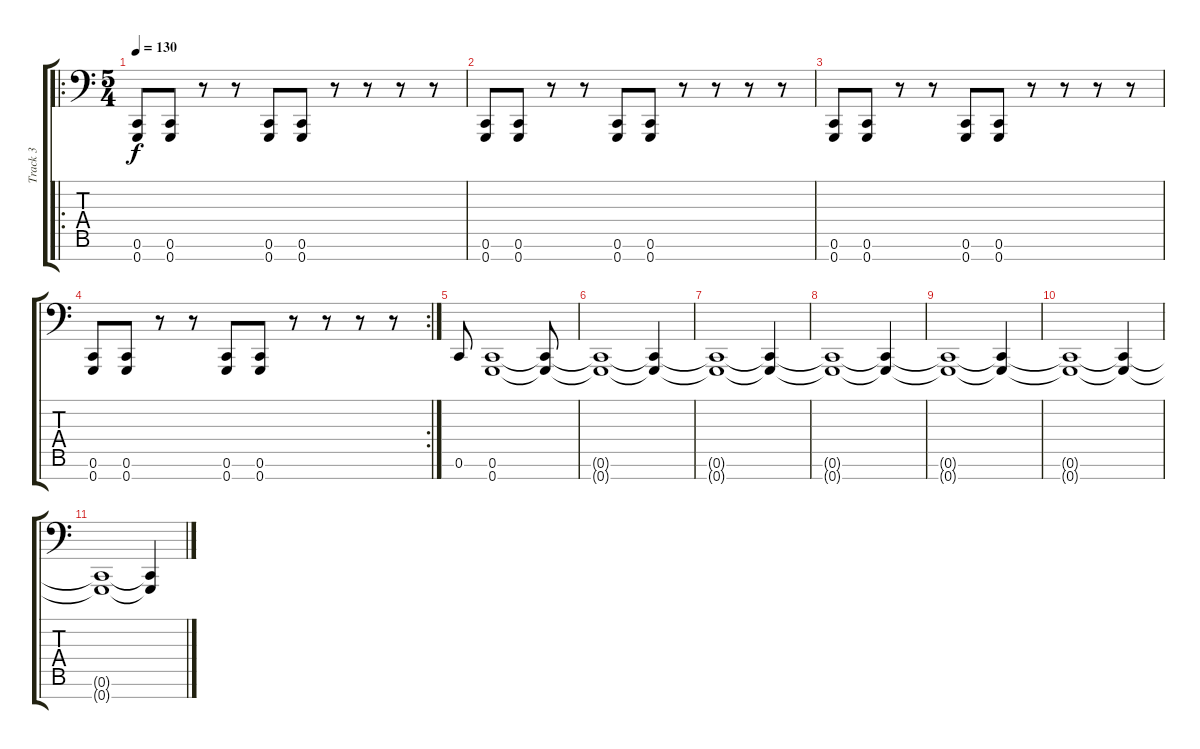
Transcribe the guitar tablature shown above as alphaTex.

\track ("Track 3" "Track 3") {instrument electricbassfinger}
\staff {score tabs}
\tuning (C3 G2 Eb2 Bb1 F1 C1 G0) {hide}
\ro
\ts (5 4)
\tempo 130
\clef f4
\ks c
(0.6 0.7).8{dy f} (0.6 0.7).8 r.8 r.8 (0.6 0.7).8 (0.6 0.7).8 r.8 r.8 r.8 r.8 |
(0.6 0.7).8 (0.6 0.7).8 r.8 r.8 (0.6 0.7).8 (0.6 0.7).8 r.8 r.8 r.8 r.8 |
(0.6 0.7).8 (0.6 0.7).8 r.8 r.8 (0.6 0.7).8 (0.6 0.7).8 r.8 r.8 r.8 r.8 |
\rc 2
(0.6 0.7).8 (0.6 0.7).8 r.8 r.8 (0.6 0.7).8 (0.6 0.7).8 r.8 r.8 r.8 r.8 |
0.6.8 (0.6 0.7).1 (0.6{t} 0.7{t}).8 |
(0.6{t} 0.7{t}).1 (0.6{t} 0.7{t}).4 |
(0.6{t} 0.7{t}).1 (0.6{t} 0.7{t}).4 |
(0.6{t} 0.7{t}).1 (0.6{t} 0.7{t}).4 |
(0.6{t} 0.7{t}).1 (0.6{t} 0.7{t}).4 |
(0.6{t} 0.7{t}).1 (0.6{t} 0.7{t}).4 |
(0.6{t} 0.7{t}).1 (0.6{t} 0.7{t}).4
